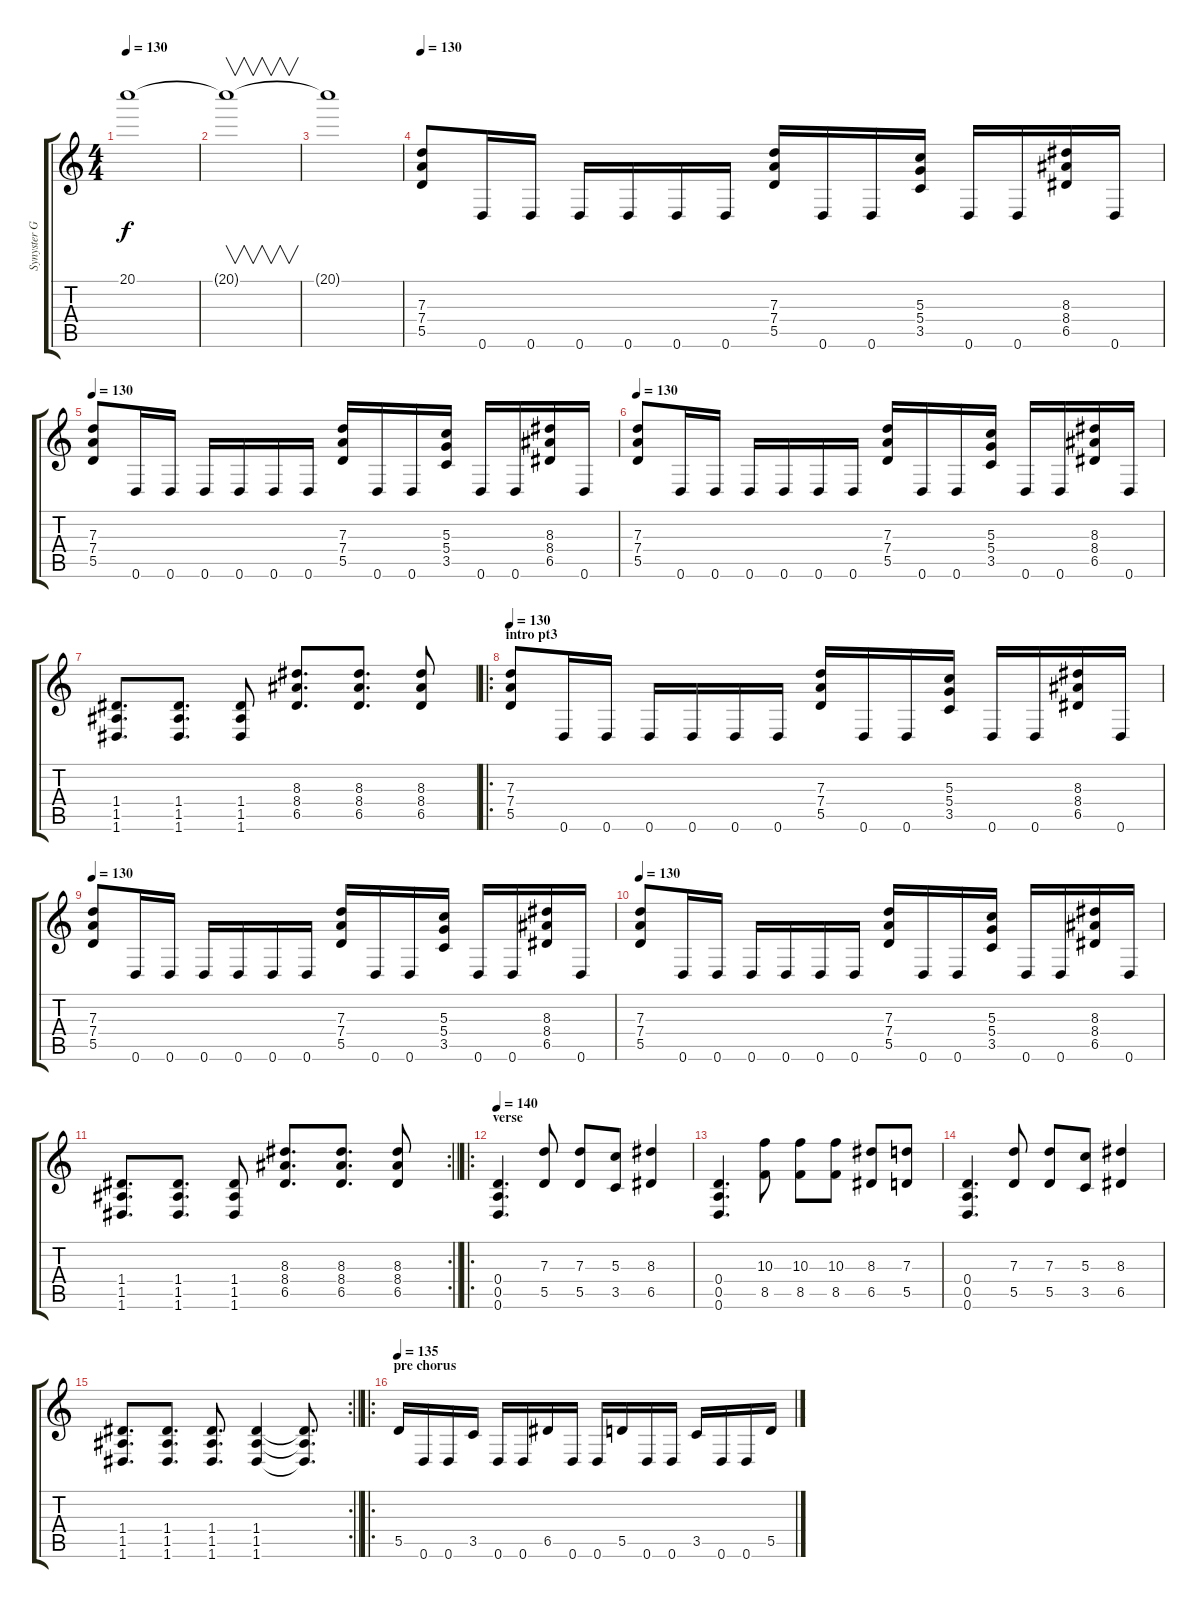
\track ("Synyster Gates " "Synyster G") {instrument distortionguitar}
\staff {score tabs}
\tuning (E4 B3 G3 D3 A2 D2) {hide}
\ts (4 4)
\tempo 130
\clef g2
\ks c
20.1{t}.1{dy f} |
20.1{t}.1{v} |
20.1{t}.1 |
\tempo 130
(7.3 7.4 5.5).8 0.6.16 0.6.16 0.6.16 0.6.16 0.6.16 0.6.16 (7.3 7.4 5.5).16 0.6.16 0.6.16 (5.3 5.4 3.5).16 0.6.16 0.6.16 (8.3 8.4 6.5).16 0.6.16 |
\tempo 130
(7.3 7.4 5.5).8 0.6.16 0.6.16 0.6.16 0.6.16 0.6.16 0.6.16 (7.3 7.4 5.5).16 0.6.16 0.6.16 (5.3 5.4 3.5).16 0.6.16 0.6.16 (8.3 8.4 6.5).16 0.6.16 |
\tempo 130
(7.3 7.4 5.5).8 0.6.16 0.6.16 0.6.16 0.6.16 0.6.16 0.6.16 (7.3 7.4 5.5).16 0.6.16 0.6.16 (5.3 5.4 3.5).16 0.6.16 0.6.16 (8.3 8.4 6.5).16 0.6.16 |
(1.4 1.5 1.6).8{d} (1.4 1.5 1.6).8{d} (1.4 1.5 1.6).8 (8.3 8.4 6.5).8{d} (8.3 8.4 6.5).8{d} (8.3 8.4 6.5).8 |
\ro
\section ("" "intro pt3")
\tempo 130
(7.3 7.4 5.5).8 0.6.16 0.6.16 0.6.16 0.6.16 0.6.16 0.6.16 (7.3 7.4 5.5).16 0.6.16 0.6.16 (5.3 5.4 3.5).16 0.6.16 0.6.16 (8.3 8.4 6.5).16 0.6.16 |
\tempo 130
(7.3 7.4 5.5).8 0.6.16 0.6.16 0.6.16 0.6.16 0.6.16 0.6.16 (7.3 7.4 5.5).16 0.6.16 0.6.16 (5.3 5.4 3.5).16 0.6.16 0.6.16 (8.3 8.4 6.5).16 0.6.16 |
\tempo 130
(7.3 7.4 5.5).8 0.6.16 0.6.16 0.6.16 0.6.16 0.6.16 0.6.16 (7.3 7.4 5.5).16 0.6.16 0.6.16 (5.3 5.4 3.5).16 0.6.16 0.6.16 (8.3 8.4 6.5).16 0.6.16 |
\rc 2
\barLineRight lightlight
(1.4 1.5 1.6).8{d} (1.4 1.5 1.6).8{d} (1.4 1.5 1.6).8 (8.3 8.4 6.5).8{d} (8.3 8.4 6.5).8{d} (8.3 8.4 6.5).8 |
\ro
\section ("" "verse")
\tempo 140
(0.4 0.5 0.6).4{d} (7.3 5.5).8 (7.3 5.5).8 (5.3 3.5).8 (8.3 6.5).4 |
(0.4 0.5 0.6).4{d} (10.3 8.5).8 (10.3 8.5).8 (10.3 8.5).8 (8.3 6.5).8 (7.3 5.5).8 |
(0.4 0.5 0.6).4{d} (7.3 5.5).8 (7.3 5.5).8 (5.3 3.5).8 (8.3 6.5).4 |
\rc 2
\barLineRight lightlight
(1.4 1.5 1.6).8{d} (1.4 1.5 1.6).8{d} (1.4 1.5 1.6).8{d} (1.4 1.5 1.6).4 (1.4{t} 1.5{t} 1.6{t}).8{d} |
\ro
\section ("" "pre chorus")
\tempo 135
5.5.16 0.6.16 0.6.16 3.5.16 0.6.16 0.6.16 6.5.16 0.6.16 0.6.16 5.5.16 0.6.16 0.6.16 3.5.16 0.6.16 0.6.16 5.5.16
